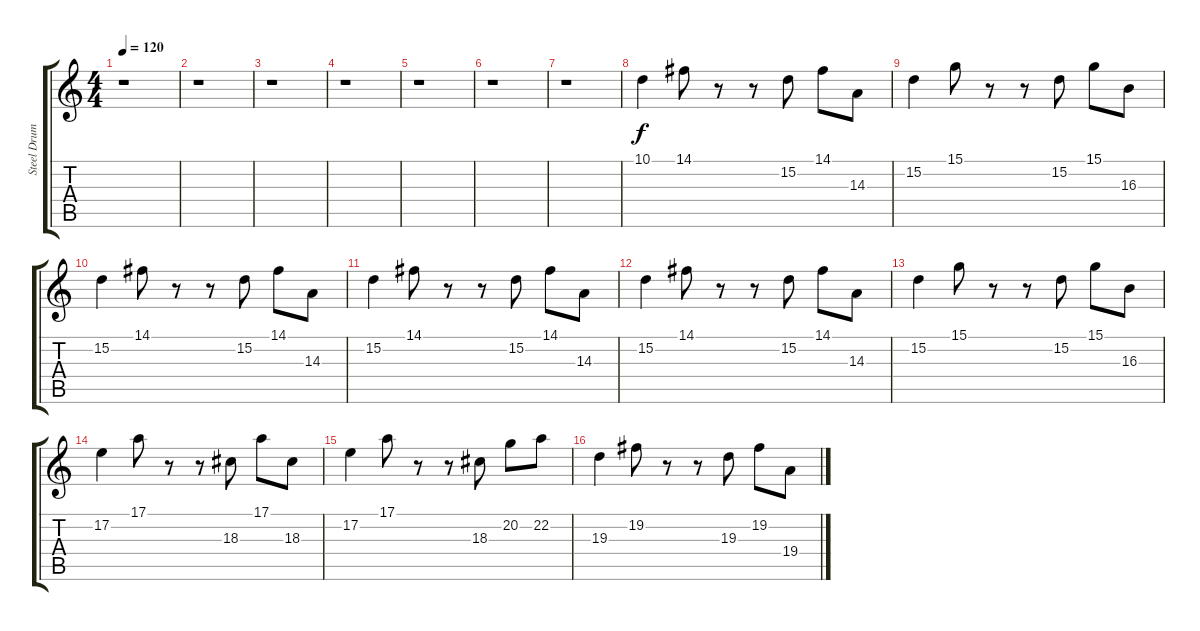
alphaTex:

\track ("Steel Drums" "Steel Drum") {instrument steeldrums}
\staff {score tabs}
\tuning (E4 B3 G3 D3 A2 E2) {hide}
\ts (4 4)
\tempo 120
\clef g2
\ks c
r.1{dy f} |
r.1 |
r.1 |
r.1 |
r.1 |
r.1 |
r.1 |
10.1.4 14.1.8 r.8 r.8 15.2.8 14.1.8 14.3.8 |
15.2.4 15.1.8 r.8 r.8 15.2.8 15.1.8 16.3.8 |
15.2.4 14.1.8 r.8 r.8 15.2.8 14.1.8 14.3.8 |
15.2.4 14.1.8 r.8 r.8 15.2.8 14.1.8 14.3.8 |
15.2.4 14.1.8 r.8 r.8 15.2.8 14.1.8 14.3.8 |
15.2.4 15.1.8 r.8 r.8 15.2.8 15.1.8 16.3.8 |
17.2.4 17.1.8 r.8 r.8 18.3.8 17.1.8 18.3.8 |
17.2.4 17.1.8 r.8 r.8 18.3.8 20.2.8 22.2.8 |
19.3.4 19.2.8 r.8 r.8 19.3.8 19.2.8 19.4.8
